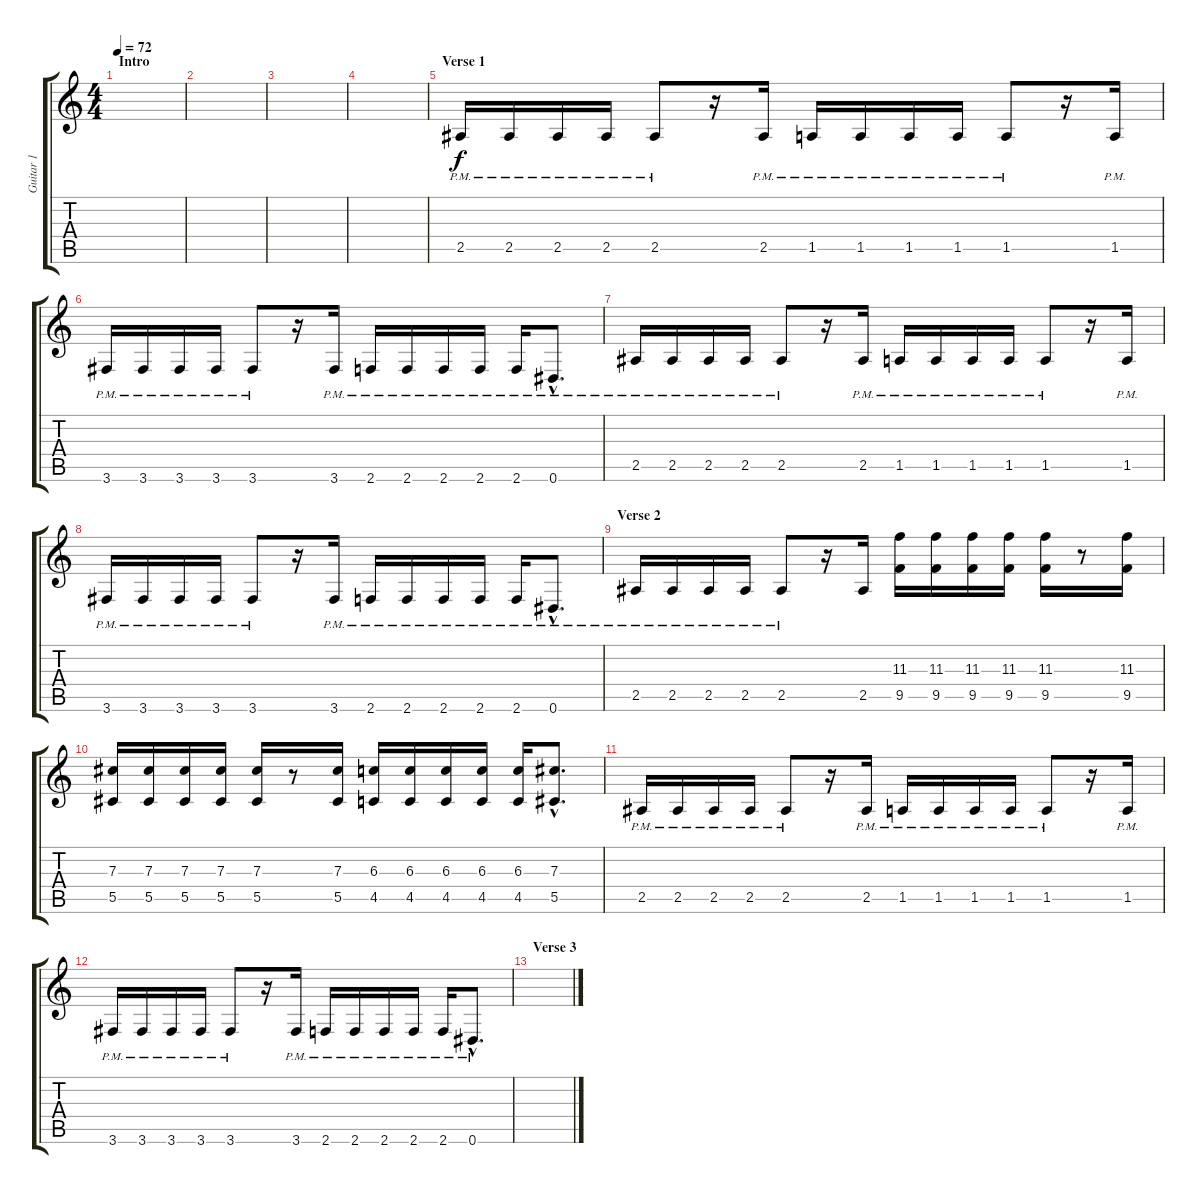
\track ("Guitar 1" "Guitar 1") {instrument distortionguitar}
\staff {score tabs}
\tuning (Eb4 Bb3 Gb3 Db3 Ab2 Eb2) {hide}
\ts (4 4)
\section ("" "Intro")
\tempo 72
\clef g2
\ks c
|
|
|
|
\section ("" "Verse 1")
2.5{pm}.16 2.5{pm}.16 2.5{pm}.16 2.5{pm}.16 2.5{pm}.8 r.16 2.5{pm}.16 1.5{pm}.16 1.5{pm}.16 1.5{pm}.16 1.5{pm}.16 1.5{pm}.8 r.16 1.5{pm}.16 |
3.6{pm}.16 3.6{pm}.16 3.6{pm}.16 3.6{pm}.16 3.6{pm}.8 r.16 3.6{pm}.16 2.6{pm}.16 2.6{pm}.16 2.6{pm}.16 2.6{pm}.16 2.6{pm}.16 0.6{hac pm}.8{d} |
2.5{pm}.16 2.5{pm}.16 2.5{pm}.16 2.5{pm}.16 2.5{pm}.8 r.16 2.5{pm}.16 1.5{pm}.16 1.5{pm}.16 1.5{pm}.16 1.5{pm}.16 1.5{pm}.8 r.16 1.5{pm}.16 |
3.6{pm}.16 3.6{pm}.16 3.6{pm}.16 3.6{pm}.16 3.6{pm}.8 r.16 3.6{pm}.16 2.6{pm}.16 2.6{pm}.16 2.6{pm}.16 2.6{pm}.16 2.6{pm}.16 0.6{hac pm}.8{d} |
\section ("" "Verse 2")
2.5{pm}.16 2.5{pm}.16 2.5{pm}.16 2.5{pm}.16 2.5{pm}.8 r.16 2.5.16 (11.3 9.5).16 (11.3 9.5).16 (11.3 9.5).16 (11.3 9.5).16 (11.3 9.5).16 r.8 (11.3 9.5).16 |
(7.3 5.5).16 (7.3 5.5).16 (7.3 5.5).16 (7.3 5.5).16 (7.3 5.5).16 r.8 (7.3 5.5).16 (6.3 4.5).16 (6.3 4.5).16 (6.3 4.5).16 (6.3 4.5).16 (6.3 4.5).16 (7.3{hac} 5.5{hac}).8{d} |
2.5{pm}.16{instrument overdrivenguitar} 2.5{pm}.16 2.5{pm}.16 2.5{pm}.16 2.5{pm}.8 r.16 2.5{pm}.16 1.5{pm}.16 1.5{pm}.16 1.5{pm}.16 1.5{pm}.16 1.5{pm}.8 r.16 1.5{pm}.16 |
3.6{pm}.16 3.6{pm}.16 3.6{pm}.16 3.6{pm}.16 3.6{pm}.8 r.16 3.6{pm}.16 2.6{pm}.16 2.6{pm}.16 2.6{pm}.16 2.6{pm}.16 2.6{pm}.16 0.6{hac pm}.8{d} |
\section ("" "Verse 3")
